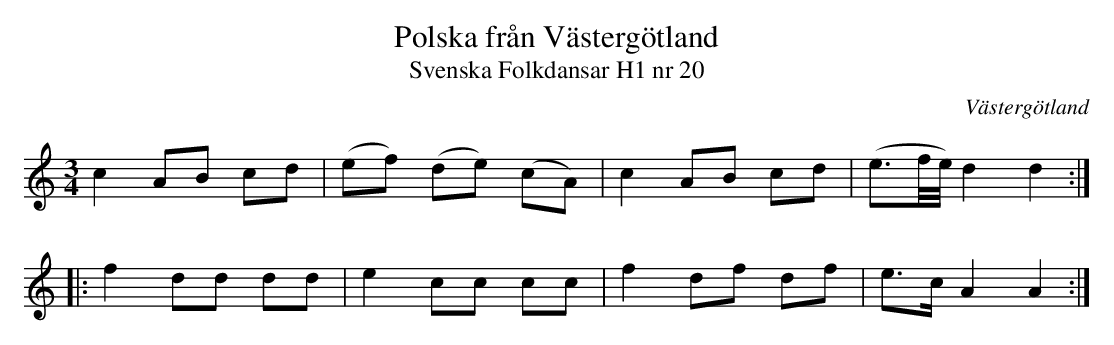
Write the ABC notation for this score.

X:1
T:Polska från Västergötland
T:Svenska Folkdansar H1 nr 20
O:Västergötland
M:3/4
L:1/8
K:Am
c2 AB cd | (ef) (de) (cA) | c2 AB cd | (e3/2f//e//) d2 d2 ::
f2 dd dd | e2 cc cc | f2 df df | e>c A2 A2 :|
